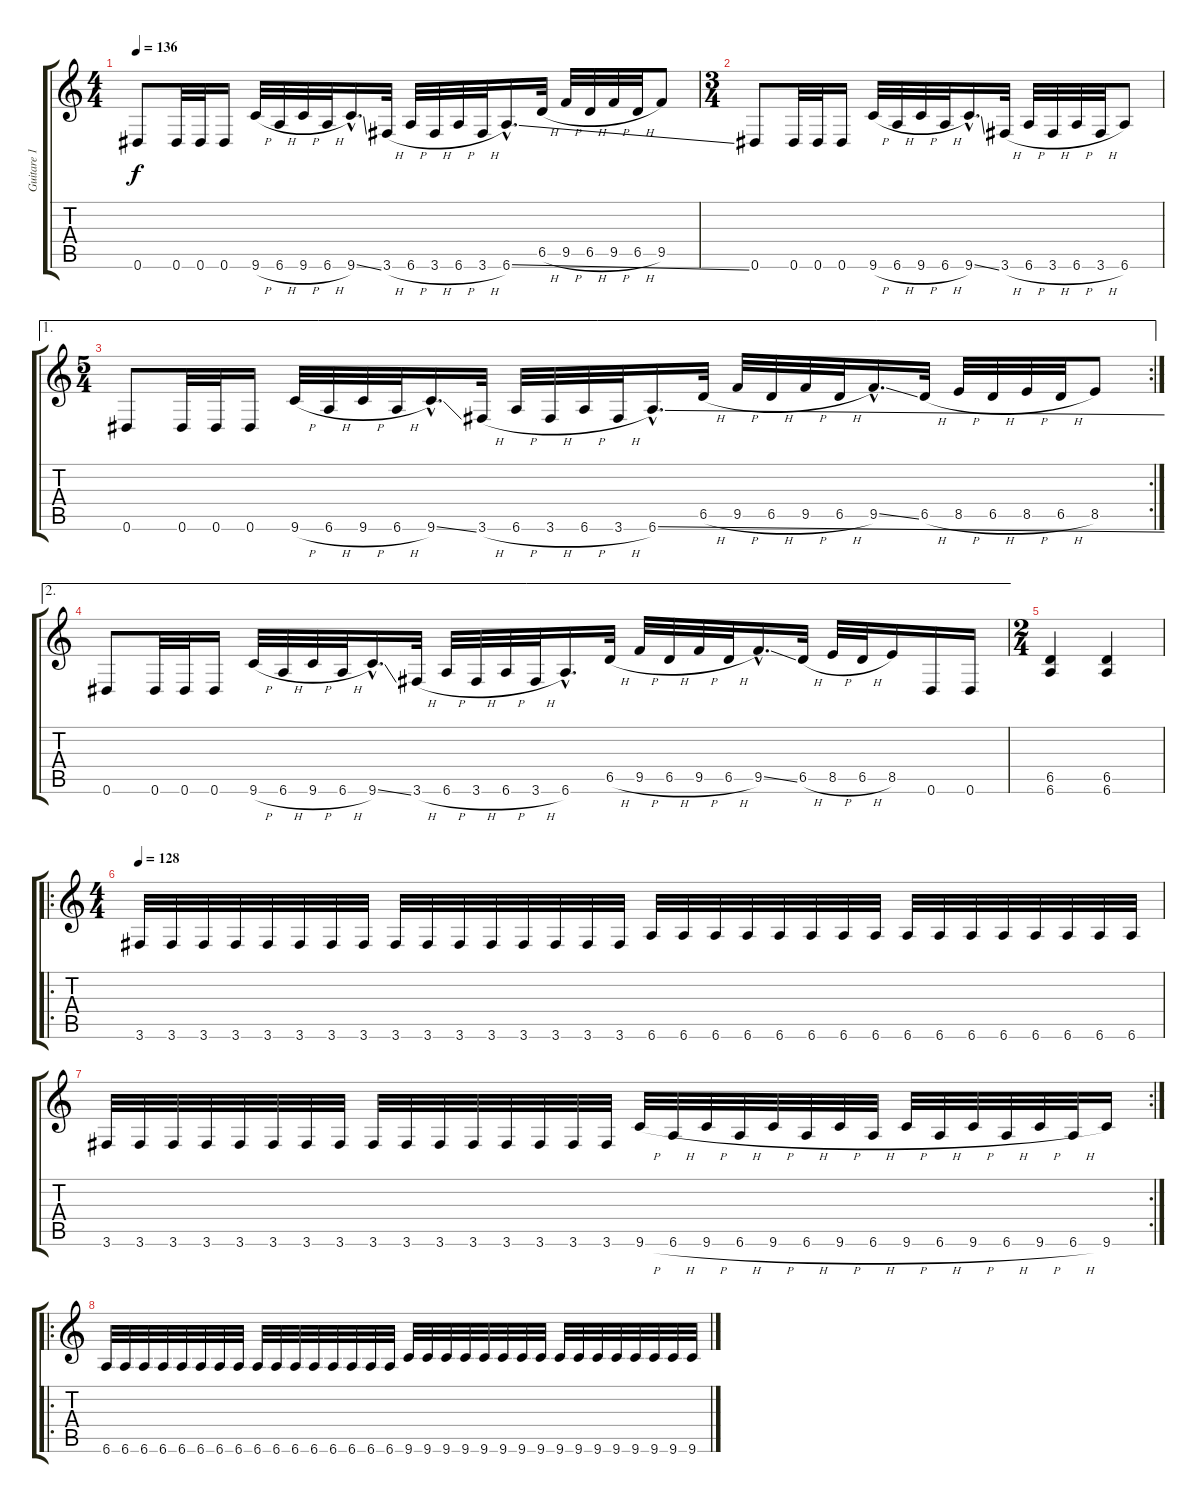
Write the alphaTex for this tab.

\track ("Guitare 1" "Guitare 1") {instrument distortionguitar}
\staff {score tabs}
\tuning (Eb4 Bb3 Gb3 Db3 Ab2 Eb2) {hide}
\ts (4 4)
\tempo 136
\clef g2
\ks c
0.6.8{dy f} 0.6.32 0.6.32 0.6.16 9.6{h}.32 6.6{h}.32 9.6{h}.32 6.6{h}.32 9.6{ss hac}.16{d} 3.6{h}.32 6.6{h}.32 3.6{h}.32 6.6{h}.32 3.6{h}.32 6.6{ss hac}.16{d} 6.5{h}.32 9.5{h}.32 6.5{h}.32 9.5{h}.32 6.5{h}.32 9.5.8 |
\ts (3 4)
0.6.8 0.6.32 0.6.32 0.6.16 9.6{h}.32 6.6{h}.32 9.6{h}.32 6.6{h}.32 9.6{ss hac}.16{d} 3.6{h}.32 6.6{h}.32 3.6{h}.32 6.6{h}.32 3.6{h}.32 6.6.8 |
\ae 1
\rc 2
\ts (5 4)
0.6.8 0.6.32 0.6.32 0.6.16 9.6{h}.32 6.6{h}.32 9.6{h}.32 6.6{h}.32 9.6{ss hac}.16{d} 3.6{h}.32 6.6{h}.32 3.6{h}.32 6.6{h}.32 3.6{h}.32 6.6{ss hac}.16{d} 6.5{h}.32 9.5{h}.32 6.5{h}.32 9.5{h}.32 6.5{h}.32 9.5{ss hac}.16{d} 6.5{h}.32 8.5{h}.32 6.5{h}.32 8.5{h}.32 6.5{h}.32 8.5.8 |
\ae 2
0.6.8 0.6.32 0.6.32 0.6.16 9.6{h}.32 6.6{h}.32 9.6{h}.32 6.6{h}.32 9.6{ss hac}.16{d} 3.6{h}.32 6.6{h}.32 3.6{h}.32 6.6{h}.32 3.6{h}.32 6.6{hac}.16{d} 6.5{h}.32 9.5{h}.32 6.5{h}.32 9.5{h}.32 6.5{h}.32 9.5{ss hac}.16{d} 6.5{h}.32 8.5{h}.32 6.5{h}.32 8.5.16 0.6.16 0.6.16 |
\ts (2 4)
(6.5 6.6).4 (6.5 6.6).4 |
\ro
\ts (4 4)
\tempo 128
3.6.32 3.6.32 3.6.32 3.6.32 3.6.32 3.6.32 3.6.32 3.6.32 3.6.32 3.6.32 3.6.32 3.6.32 3.6.32 3.6.32 3.6.32 3.6.32 6.6.32 6.6.32 6.6.32 6.6.32 6.6.32 6.6.32 6.6.32 6.6.32 6.6.32 6.6.32 6.6.32 6.6.32 6.6.32 6.6.32 6.6.32 6.6.32 |
\rc 2
3.6.32 3.6.32 3.6.32 3.6.32 3.6.32 3.6.32 3.6.32 3.6.32 3.6.32 3.6.32 3.6.32 3.6.32 3.6.32 3.6.32 3.6.32 3.6.32 9.6{h}.32 6.6{h}.32 9.6{h}.32 6.6{h}.32 9.6{h}.32 6.6{h}.32 9.6{h}.32 6.6{h}.32 9.6{h}.32 6.6{h}.32 9.6{h}.32 6.6{h}.32 9.6{h}.32 6.6{h}.32 9.6.16 |
\ro
6.6.32 6.6.32 6.6.32 6.6.32 6.6.32 6.6.32 6.6.32 6.6.32 6.6.32 6.6.32 6.6.32 6.6.32 6.6.32 6.6.32 6.6.32 6.6.32 9.6.32 9.6.32 9.6.32 9.6.32 9.6.32 9.6.32 9.6.32 9.6.32 9.6.32 9.6.32 9.6.32 9.6.32 9.6.32 9.6.32 9.6.32 9.6.32
